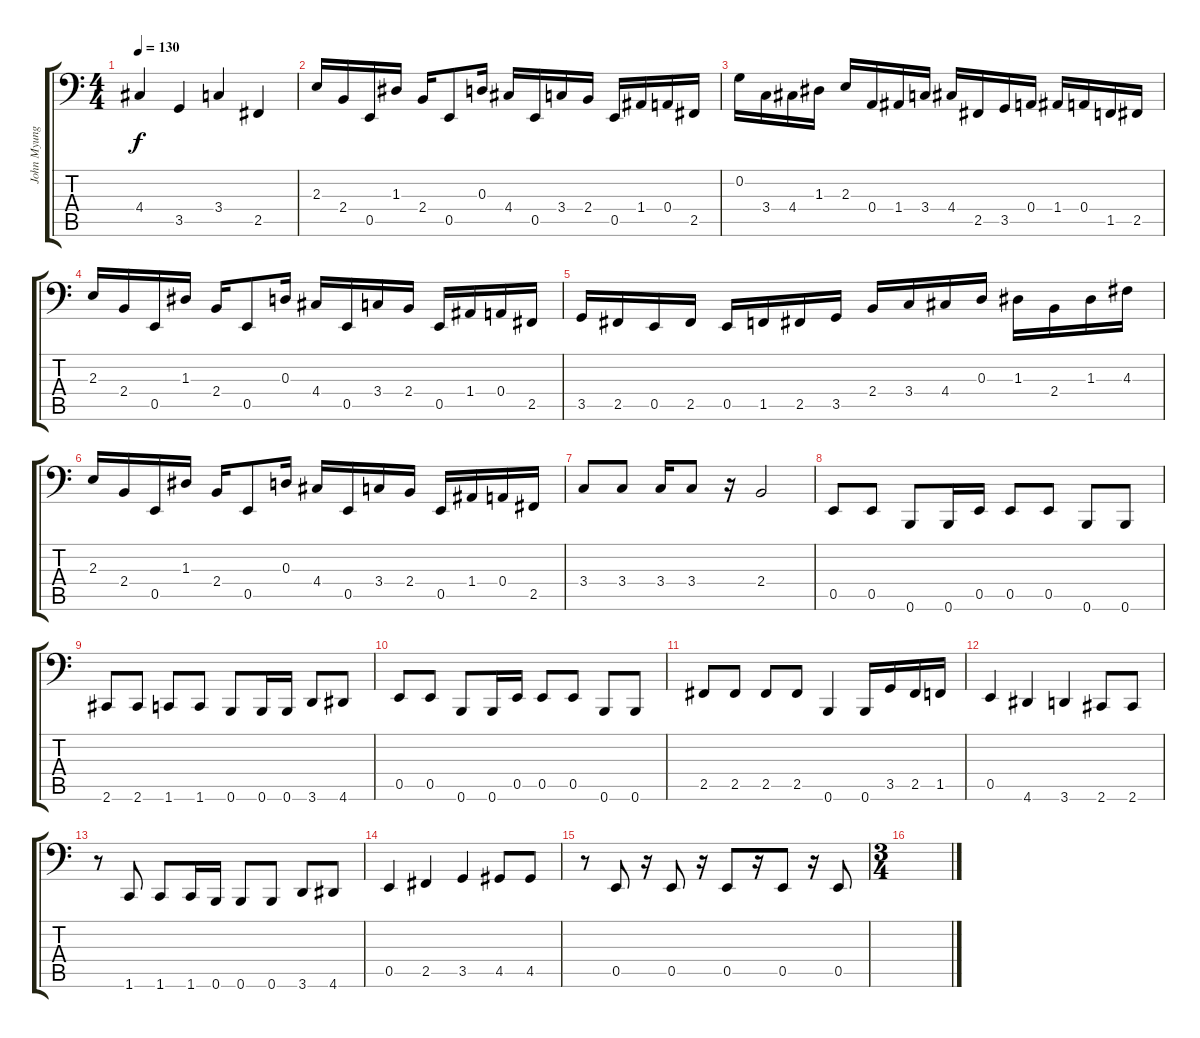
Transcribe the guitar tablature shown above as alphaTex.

\track ("John Myung Bass" "John Myung") {instrument electricbasspick}
\staff {score tabs}
\tuning (C3 G2 D2 A1 E1 B0) {hide}
\ts (4 4)
\tempo 130
\clef f4
\ks c
4.4.4{dy f} 3.5.4 3.4.4 2.5.4 |
2.3.16 2.4.16 0.5.16 1.3.16 2.4.16 0.5.8 0.3.16 4.4.16 0.5.16 3.4.16 2.4.16 0.5.16 1.4.16 0.4.16 2.5.16 |
0.2.16 3.4.16 4.4.16 1.3.16 2.3.16 0.4.16 1.4.16 3.4.16 4.4.16 2.5.16 3.5.16 0.4.16 1.4.16 0.4.16 1.5.16 2.5.16 |
2.3.16 2.4.16 0.5.16 1.3.16 2.4.16 0.5.8 0.3.16 4.4.16 0.5.16 3.4.16 2.4.16 0.5.16 1.4.16 0.4.16 2.5.16 |
3.5.16 2.5.16 0.5.16 2.5.16 0.5.16 1.5.16 2.5.16 3.5.16 2.4.16 3.4.16 4.4.16 0.3.16 1.3.16 2.4.16 1.3.16 4.3.16 |
2.3.16 2.4.16 0.5.16 1.3.16 2.4.16 0.5.8 0.3.16 4.4.16 0.5.16 3.4.16 2.4.16 0.5.16 1.4.16 0.4.16 2.5.16 |
3.4.8 3.4.8 3.4.16 3.4.8 r.16 2.4.2 |
0.5.8 0.5.8 0.6.8 0.6.16 0.5.16 0.5.8 0.5.8 0.6.8 0.6.8 |
2.6.8 2.6.8 1.6.8 1.6.8 0.6.8 0.6.16 0.6.16 3.6.8 4.6.8 |
0.5.8 0.5.8 0.6.8 0.6.16 0.5.16 0.5.8 0.5.8 0.6.8 0.6.8 |
2.5.8 2.5.8 2.5.8 2.5.8 0.6.4 0.6.16 3.5.16 2.5.16 1.5.16 |
0.5.4 4.6.4 3.6.4 2.6.8 2.6.8 |
r.8 1.6.8 1.6.8 1.6.16 0.6.16 0.6.8 0.6.8 3.6.8 4.6.8 |
0.5.4 2.5.4 3.5.4 4.5.8 4.5.8 |
r.8 0.5.8 r.16 0.5.8 r.16 0.5.8 r.16 0.5.8 r.16 0.5.8 |
\ts (3 4)
